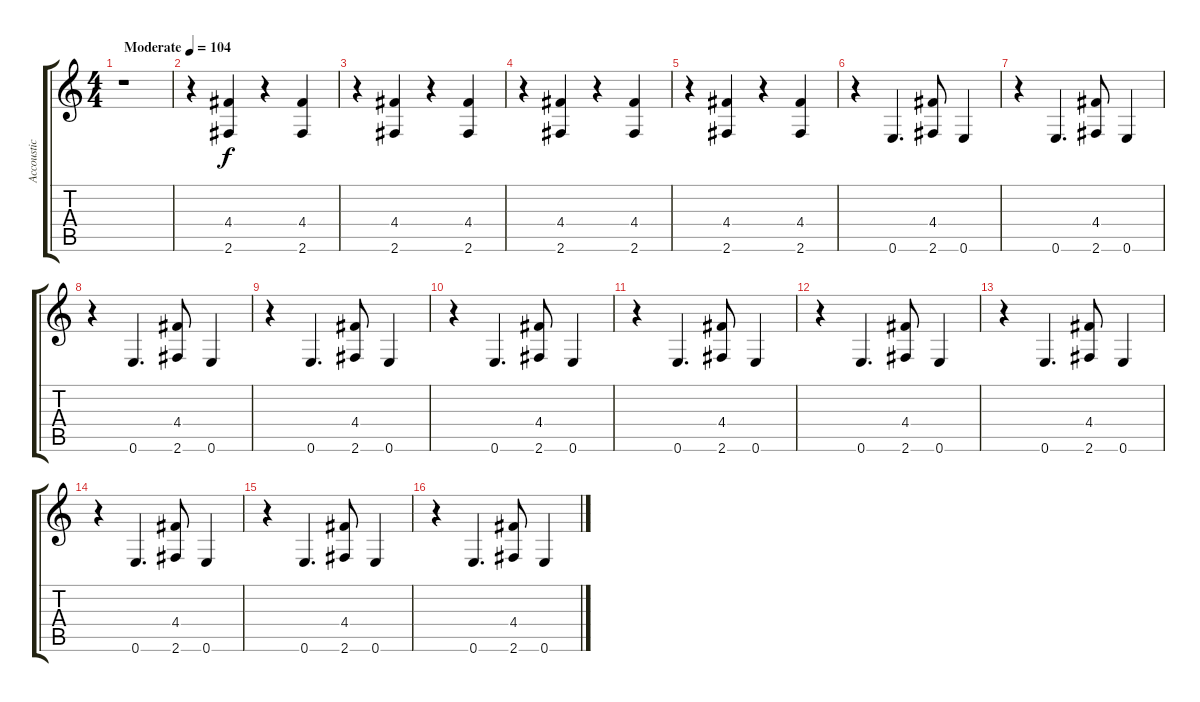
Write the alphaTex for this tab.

\track ("Accoustic Guitar" "Accoustic ") {instrument acousticguitarsteel}
\staff {score tabs}
\tuning (E4 B3 G3 D3 A2 E2) {hide}
\ts (4 4)
\tempo (104 "Moderate")
\clef g2
\ks c
r.1{dy f instrument acousticguitarsteel} |
r.4 (4.4 2.6).4 r.4 (4.4 2.6).4 |
r.4 (4.4 2.6).4 r.4 (4.4 2.6).4 |
r.4 (4.4 2.6).4 r.4 (4.4 2.6).4 |
r.4 (4.4 2.6).4 r.4 (4.4 2.6).4 |
r.4 0.6.4{d} (4.4 2.6).8 0.6.4 |
r.4 0.6.4{d} (4.4 2.6).8 0.6.4 |
r.4 0.6.4{d} (4.4 2.6).8 0.6.4 |
r.4 0.6.4{d} (4.4 2.6).8 0.6.4 |
r.4 0.6.4{d} (4.4 2.6).8 0.6.4 |
r.4 0.6.4{d} (4.4 2.6).8 0.6.4 |
r.4 0.6.4{d} (4.4 2.6).8 0.6.4 |
r.4 0.6.4{d} (4.4 2.6).8 0.6.4 |
r.4 0.6.4{d} (4.4 2.6).8 0.6.4 |
r.4 0.6.4{d} (4.4 2.6).8 0.6.4 |
r.4 0.6.4{d} (4.4 2.6).8 0.6.4
